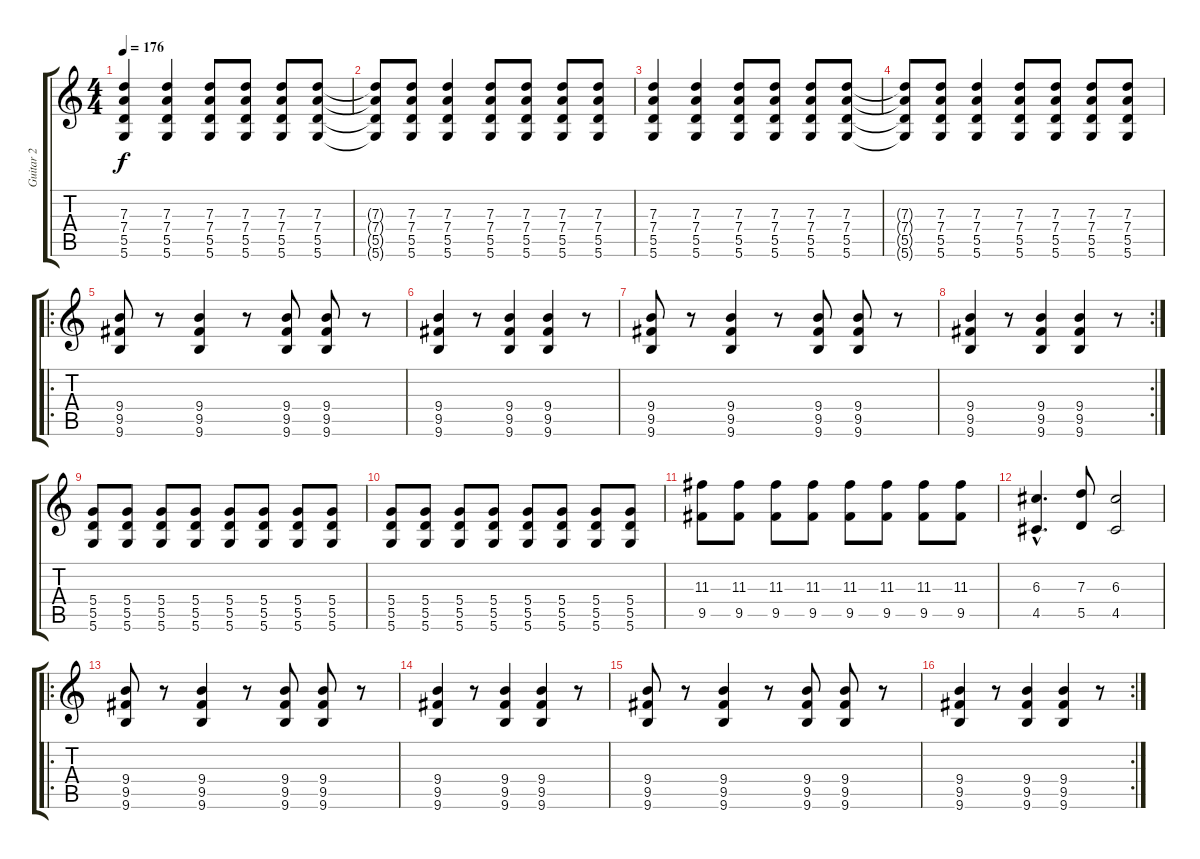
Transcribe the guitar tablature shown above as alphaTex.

\track ("Guitar 2" "Guitar 2") {instrument overdrivenguitar}
\staff {score tabs}
\tuning (E4 B3 G3 D3 A2 D2) {hide}
\ts (4 4)
\tempo 176
\clef g2
\ks c
(7.3 7.4 5.5 5.6).4{dy f} (7.3 7.4 5.5 5.6).4 (7.3 7.4 5.5 5.6).8 (7.3 7.4 5.5 5.6).8 (7.3 7.4 5.5 5.6).8 (7.3 7.4 5.5 5.6).8 |
(7.3{t} 7.4{t} 5.5{t} 5.6{t}).8 (7.3 7.4 5.5 5.6).8 (7.3 7.4 5.5 5.6).4 (7.3 7.4 5.5 5.6).8 (7.3 7.4 5.5 5.6).8 (7.3 7.4 5.5 5.6).8 (7.3 7.4 5.5 5.6).8 |
(7.3 7.4 5.5 5.6).4 (7.3 7.4 5.5 5.6).4 (7.3 7.4 5.5 5.6).8 (7.3 7.4 5.5 5.6).8 (7.3 7.4 5.5 5.6).8 (7.3 7.4 5.5 5.6).8 |
(7.3{t} 7.4{t} 5.5{t} 5.6{t}).8 (7.3 7.4 5.5 5.6).8 (7.3 7.4 5.5 5.6).4 (7.3 7.4 5.5 5.6).8 (7.3 7.4 5.5 5.6).8 (7.3 7.4 5.5 5.6).8 (7.3 7.4 5.5 5.6).8 |
\ro
(9.4 9.5 9.6).8 r.8 (9.4 9.5 9.6).4 r.8 (9.4 9.5 9.6).8 (9.4 9.5 9.6).8 r.8 |
(9.4 9.5 9.6).4 r.8 (9.4 9.5 9.6).4 (9.4 9.5 9.6).4 r.8 |
(9.4 9.5 9.6).8 r.8 (9.4 9.5 9.6).4 r.8 (9.4 9.5 9.6).8 (9.4 9.5 9.6).8 r.8 |
\rc 2
(9.4 9.5 9.6).4 r.8 (9.4 9.5 9.6).4 (9.4 9.5 9.6).4 r.8 |
(5.4 5.5 5.6).8 (5.4 5.5 5.6).8 (5.4 5.5 5.6).8 (5.4 5.5 5.6).8 (5.4 5.5 5.6).8 (5.4 5.5 5.6).8 (5.4 5.5 5.6).8 (5.4 5.5 5.6).8 |
(5.4 5.5 5.6).8 (5.4 5.5 5.6).8 (5.4 5.5 5.6).8 (5.4 5.5 5.6).8 (5.4 5.5 5.6).8 (5.4 5.5 5.6).8 (5.4 5.5 5.6).8 (5.4 5.5 5.6).8 |
(11.3 9.5).8 (11.3 9.5).8 (11.3 9.5).8 (11.3 9.5).8 (11.3 9.5).8 (11.3 9.5).8 (11.3 9.5).8 (11.3 9.5).8 |
(6.3{hac} 4.5{hac}).4{d} (7.3 5.5).8 (6.3 4.5).2 |
\ro
(9.4 9.5 9.6).8 r.8 (9.4 9.5 9.6).4 r.8 (9.4 9.5 9.6).8 (9.4 9.5 9.6).8 r.8 |
(9.4 9.5 9.6).4 r.8 (9.4 9.5 9.6).4 (9.4 9.5 9.6).4 r.8 |
(9.4 9.5 9.6).8 r.8 (9.4 9.5 9.6).4 r.8 (9.4 9.5 9.6).8 (9.4 9.5 9.6).8 r.8 |
\rc 2
(9.4 9.5 9.6).4 r.8 (9.4 9.5 9.6).4 (9.4 9.5 9.6).4 r.8
